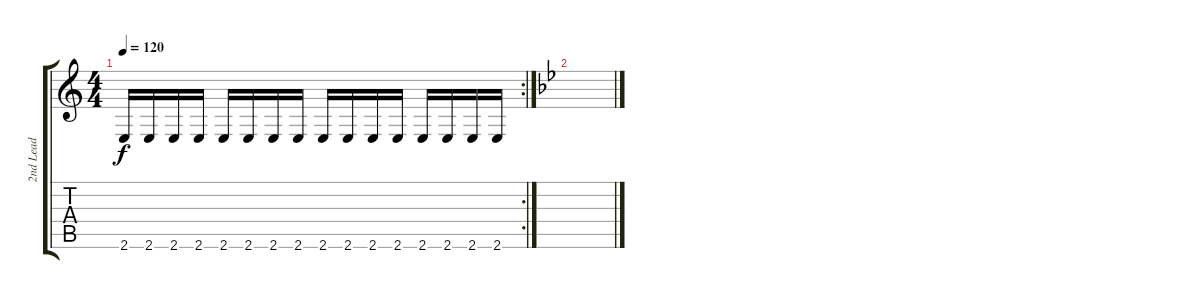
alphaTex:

\track ("2nd Lead" "2nd Lead") {instrument distortionguitar}
\staff {score tabs}
\tuning (D4 A3 F3 C3 G2 D2) {hide}
\rc 2
\ts (4 4)
\tempo 120
\clef g2
\ks c
2.6.16{dy f} 2.6.16 2.6.16 2.6.16 2.6.16 2.6.16 2.6.16 2.6.16 2.6.16 2.6.16 2.6.16 2.6.16 2.6.16 2.6.16 2.6.16 2.6.16 |
\ks bb
